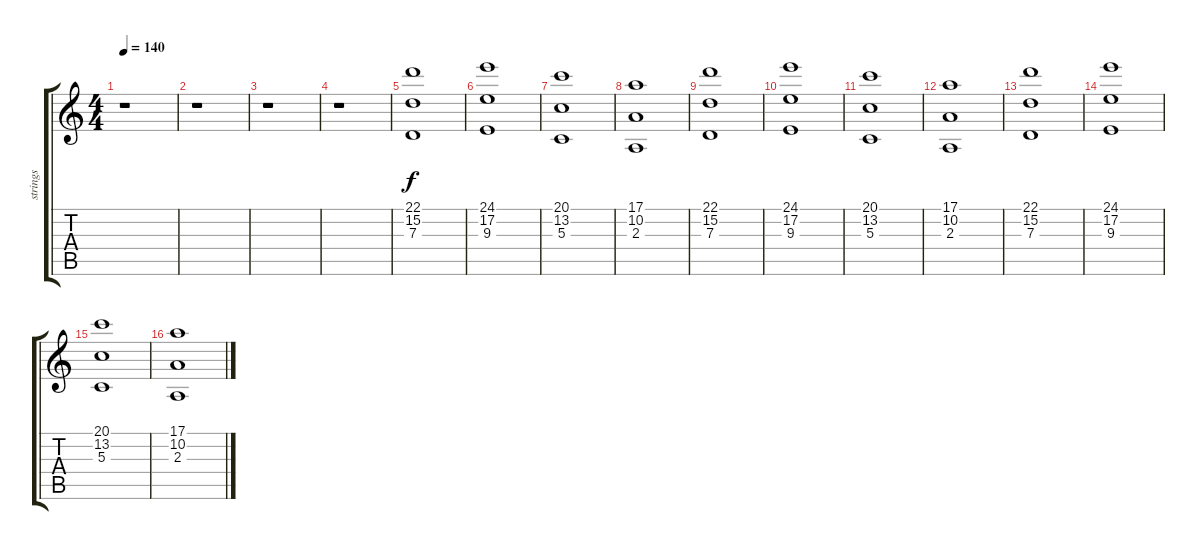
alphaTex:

\track ("strings" "strings") {instrument stringensemble1}
\staff {score tabs}
\tuning (E4 B3 G3 D3 A2 E2) {hide}
\ts (4 4)
\tempo 140
\clef g2
\ks c
r.1{dy f instrument stringensemble1} |
r.1 |
r.1 |
r.1 |
(22.1 15.2 7.3).1 |
(24.1 17.2 9.3).1 |
(20.1 13.2 5.3).1 |
(17.1 10.2 2.3).1 |
(22.1 15.2 7.3).1 |
(24.1 17.2 9.3).1 |
(20.1 13.2 5.3).1 |
(17.1 10.2 2.3).1 |
(22.1 15.2 7.3).1 |
(24.1 17.2 9.3).1 |
(20.1 13.2 5.3).1 |
(17.1 10.2 2.3).1
